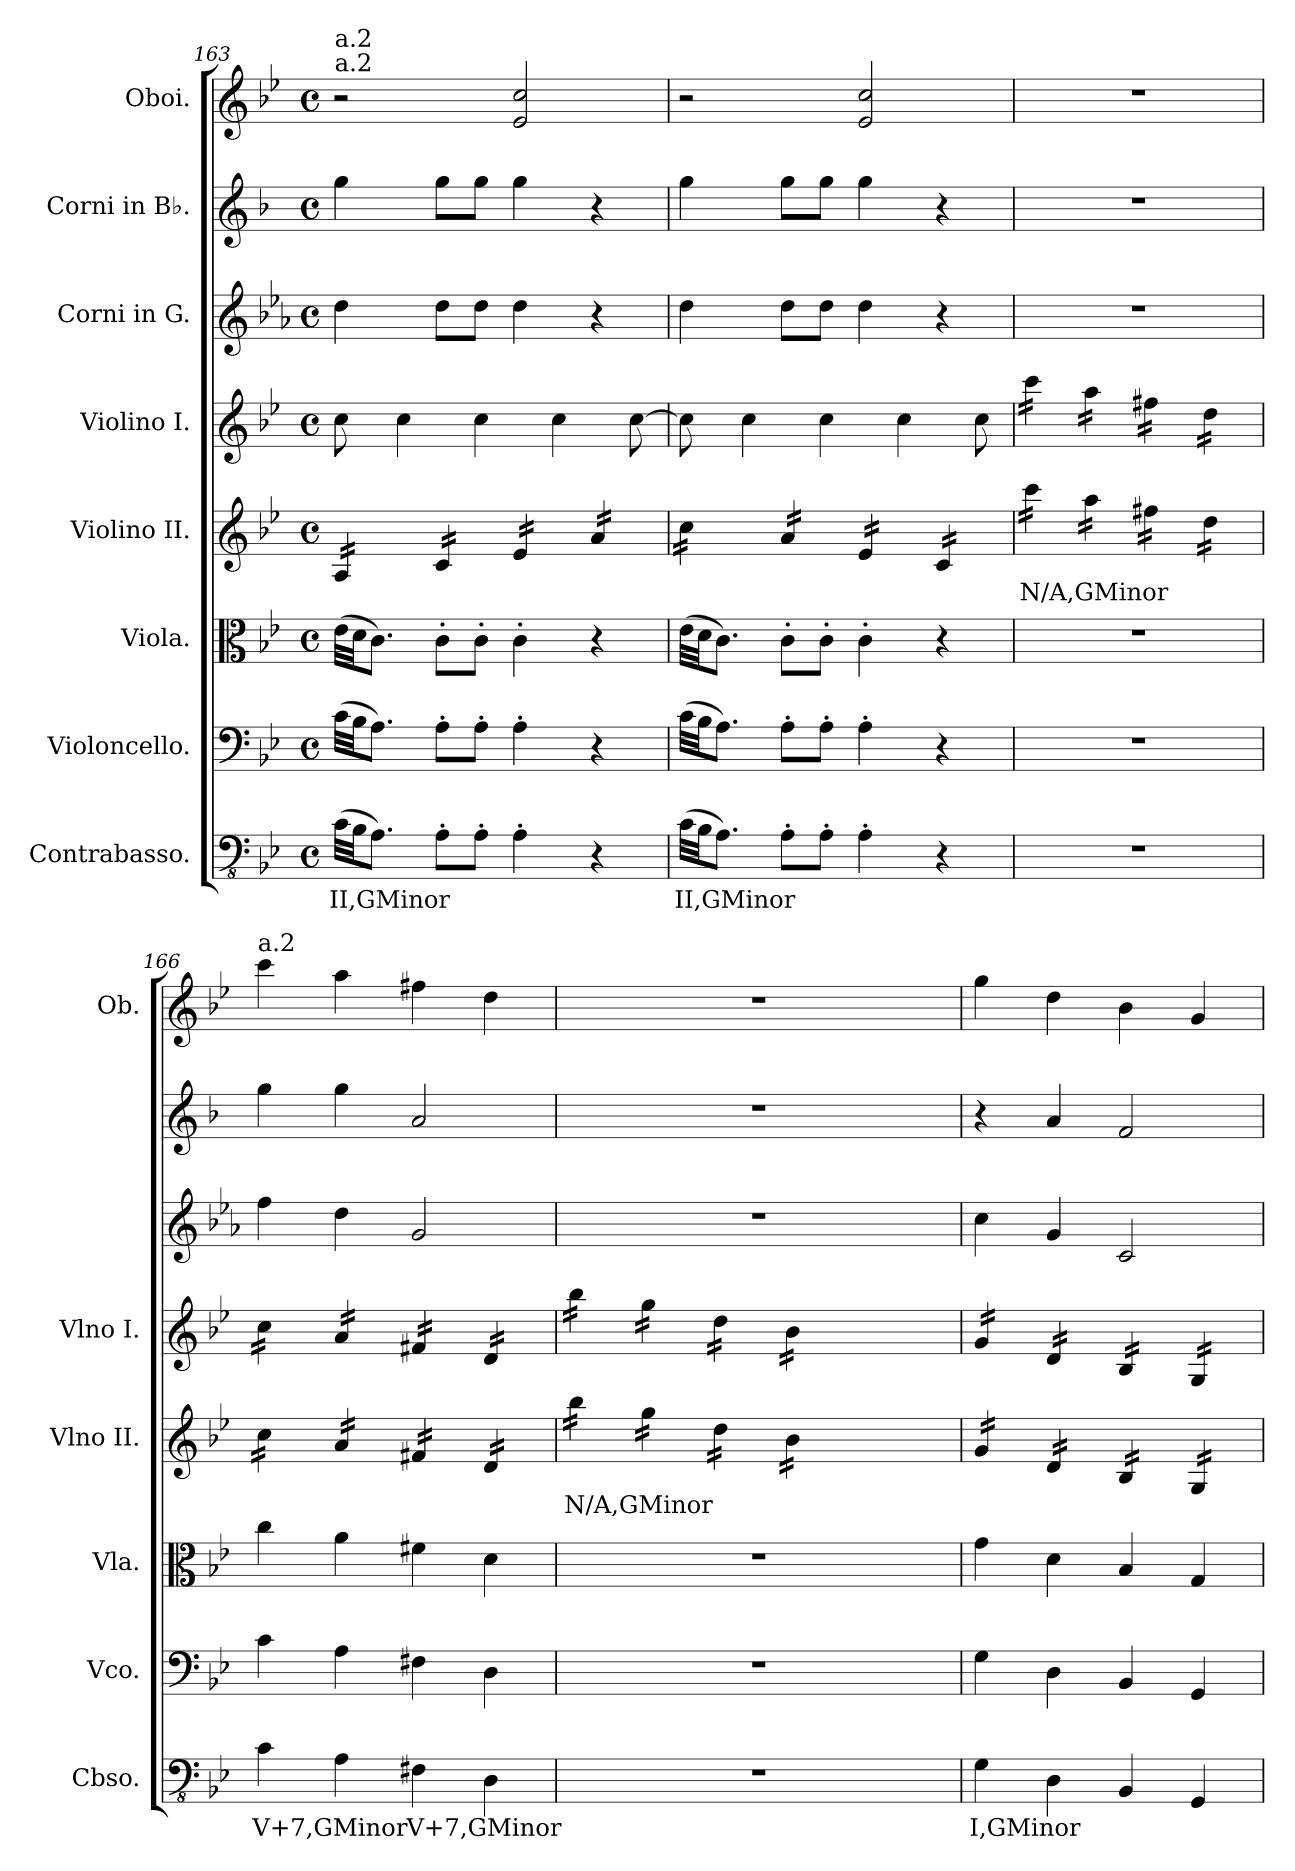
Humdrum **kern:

**kern	**text	**kern	**kern	**kern	**text	**kern	**kern	**kern	**kern
*part8	*part8	*part7	*part6	*part5	*part5	*part4	*part3	*part2	*part1
*staff8	*staff8	*staff7	*staff6	*staff5	*staff5	*staff4	*staff3	*staff2	*staff1
*I"Contrabasso.	*	*I"Violoncello.	*I"Viola.	*I"Violino II.	*	*I"Violino I.	*I"Corni in G.	*I"Corni in B♭.	*I"Oboi.
*I'Cbso.	*	*I'Vco.	*I'Vla.	*I'Vlno II.	*	*I'Vlno I.	*	*	*I'Ob.
*clefFv4	*	*clefF4	*clefC3	*clefG2	*	*clefG2	*clefG2	*clefG2	*clefG2
*	*	*	*	*	*	*	*ITrd3c5	*ITrd4c7	*
*k[b-e-]	*	*k[b-e-]	*k[b-e-]	*k[b-e-]	*	*k[b-e-]	*k[b-e-]	*k[b-e-]	*k[b-e-]
*M4/4	*	*M4/4	*M4/4	*M4/4	*	*M4/4	*M4/4	*M4/4	*M4/4
*met(c)	*	*met(c)	*met(c)	*met(c)	*	*met(c)	*met(c)	*met(c)	*met(c)
=163	=163	=163	=163	=163	=163	=163	=163	=163	=163
!	!	!	!	!	!	!	!	!	!LO:TX:a:t=a.2
!	!	!	!	!	!	!	!	!	!LO:TX:a:t=a.2
*	*	*	*	*tremolo	*	*	*	*	*
(32C\LLL	II,GMinor	(32c\LLL	(32e-\LLL	16A/LL	.	8cc\	4a\	4cc\	2r
32BB-\JJ	.	32B-\JJ	32d\JJ	.	.	.	.	.	.
8.AA\J)	.	8.A\J)	8.c\J)	16A/	.	.	.	.	.
.	.	.	.	16A/	.	4cc\	.	.	.
.	.	.	.	16A/JJ	.	.	.	.	.
8AA'\L	.	8A'\L	8c'\L	16c/LL	.	.	8a\L	8cc\L	.
.	.	.	.	16c/	.	.	.	.	.
8AA'\J	.	8A'\J	8c'\J	16c/	.	4cc\	8a\J	8cc\J	.
.	.	.	.	16c/JJ	.	.	.	.	.
4AA'\	.	4A'\	4c'\	16e-/LL	.	.	4a\	4cc\	2e-/ 2cc/
.	.	.	.	16e-/	.	.	.	.	.
.	.	.	.	16e-/	.	4cc\	.	.	.
.	.	.	.	16e-/JJ	.	.	.	.	.
4r	.	4r	4r	16a/LL	.	.	4r	4r	.
.	.	.	.	16a/	.	.	.	.	.
.	.	.	.	16a/	.	[8cc\	.	.	.
.	.	.	.	16a/JJ	.	.	.	.	.
=164	=164	=164	=164	=164	=164	=164	=164	=164	=164
(32C\LLL	II,GMinor	(32c\LLL	(32e-\LLL	16cc\LL	.	8cc\]	4a\	4cc\	2r
32BB-\JJ	.	32B-\JJ	32d\JJ	.	.	.	.	.	.
8.AA\J)	.	8.A\J)	8.c\J)	16cc\	.	.	.	.	.
.	.	.	.	16cc\	.	4cc\	.	.	.
.	.	.	.	16cc\JJ	.	.	.	.	.
8AA'\L	.	8A'\L	8c'\L	16a/LL	.	.	8a\L	8cc\L	.
.	.	.	.	16a/	.	.	.	.	.
8AA'\J	.	8A'\J	8c'\J	16a/	.	4cc\	8a\J	8cc\J	.
.	.	.	.	16a/JJ	.	.	.	.	.
4AA'\	.	4A'\	4c'\	16e-/LL	.	.	4a\	4cc\	2e-/ 2cc/
.	.	.	.	16e-/	.	.	.	.	.
.	.	.	.	16e-/	.	4cc\	.	.	.
.	.	.	.	16e-/JJ	.	.	.	.	.
4r	.	4r	4r	16c/LL	.	.	4r	4r	.
.	.	.	.	16c/	.	.	.	.	.
.	.	.	.	16c/	.	8cc\	.	.	.
.	.	.	.	16c/JJ	.	.	.	.	.
=165	=165	=165	=165	=165	=165	=165	=165	=165	=165
*	*	*	*	*	*	*tremolo	*	*	*
1r	.	1r	1r	16ccc\LL	N/A,GMinor	16ccc\LL	1r	1r	1r
.	.	.	.	16ccc\	.	16ccc\	.	.	.
.	.	.	.	16ccc\	.	16ccc\	.	.	.
.	.	.	.	16ccc\JJ	.	16ccc\JJ	.	.	.
.	.	.	.	16aa\LL	.	16aa\LL	.	.	.
.	.	.	.	16aa\	.	16aa\	.	.	.
.	.	.	.	16aa\	.	16aa\	.	.	.
.	.	.	.	16aa\JJ	.	16aa\JJ	.	.	.
.	.	.	.	16ff#X\LL	.	16ff#X\LL	.	.	.
.	.	.	.	16ff#X\	.	16ff#X\	.	.	.
.	.	.	.	16ff#X\	.	16ff#X\	.	.	.
.	.	.	.	16ff#X\JJ	.	16ff#X\JJ	.	.	.
.	.	.	.	16dd\LL	.	16dd\LL	.	.	.
.	.	.	.	16dd\	.	16dd\	.	.	.
.	.	.	.	16dd\	.	16dd\	.	.	.
.	.	.	.	16dd\JJ	.	16dd\JJ	.	.	.
!!LO:LB:g=z
=166	=166	=166	=166	=166	=166	=166	=166	=166	=166
!	!	!	!	!	!	!	!	!	!LO:TX:a:t=a.2
4C\	V+7,GMinor	4c\	4cc\	16cc\LL	.	16cc\LL	4cc\	4cc\	4ccc\
.	.	.	.	16cc\	.	16cc\	.	.	.
.	.	.	.	16cc\	.	16cc\	.	.	.
.	.	.	.	16cc\JJ	.	16cc\JJ	.	.	.
4AA\	.	4A\	4a\	16a/LL	.	16a/LL	4a\	4cc\	4aa\
.	.	.	.	16a/	.	16a/	.	.	.
.	.	.	.	16a/	.	16a/	.	.	.
.	.	.	.	16a/JJ	.	16a/JJ	.	.	.
4FF#X\	V+7,GMinor	4F#X\	4f#X\	16f#X/LL	.	16f#X/LL	2d/	2d/	4ff#X\
.	.	.	.	16f#X/	.	16f#X/	.	.	.
.	.	.	.	16f#X/	.	16f#X/	.	.	.
.	.	.	.	16f#X/JJ	.	16f#X/JJ	.	.	.
4DD\	.	4D\	4d\	16d/LL	.	16d/LL	.	.	4dd\
.	.	.	.	16d/	.	16d/	.	.	.
.	.	.	.	16d/	.	16d/	.	.	.
.	.	.	.	16d/JJ	.	16d/JJ	.	.	.
=167	=167	=167	=167	=167	=167	=167	=167	=167	=167
1r	.	1r	1r	16bb-\LL	N/A,GMinor	16bb-\LL	1r	1r	1r
.	.	.	.	16bb-\	.	16bb-\	.	.	.
.	.	.	.	16bb-\	.	16bb-\	.	.	.
.	.	.	.	16bb-\JJ	.	16bb-\JJ	.	.	.
.	.	.	.	16gg\LL	.	16gg\LL	.	.	.
.	.	.	.	16gg\	.	16gg\	.	.	.
.	.	.	.	16gg\	.	16gg\	.	.	.
.	.	.	.	16gg\JJ	.	16gg\JJ	.	.	.
.	.	.	.	16dd\LL	.	16dd\LL	.	.	.
.	.	.	.	16dd\	.	16dd\	.	.	.
.	.	.	.	16dd\	.	16dd\	.	.	.
.	.	.	.	16dd\JJ	.	16dd\JJ	.	.	.
.	.	.	.	16b-\LL	.	16b-\LL	.	.	.
.	.	.	.	16b-\	.	16b-\	.	.	.
.	.	.	.	16b-\	.	16b-\	.	.	.
.	.	.	.	16b-\JJ	.	16b-\JJ	.	.	.
!!LO:PB:g=z
=168	=168	=168	=168	=168	=168	=168	=168	=168	=168
4GG\	I,GMinor	4G\	4g\	16g/LL	.	16g/LL	4g\	4r	4gg\
.	.	.	.	16g/	.	16g/	.	.	.
.	.	.	.	16g/	.	16g/	.	.	.
.	.	.	.	16g/JJ	.	16g/JJ	.	.	.
4DD\	.	4D\	4d\	16d/LL	.	16d/LL	4d/	4d/	4dd\
.	.	.	.	16d/	.	16d/	.	.	.
.	.	.	.	16d/	.	16d/	.	.	.
.	.	.	.	16d/JJ	.	16d/JJ	.	.	.
4BBB-/	.	4BB-/	4B-/	16B-/LL	.	16B-/LL	2G/	2B-/	4b-\
.	.	.	.	16B-/	.	16B-/	.	.	.
.	.	.	.	16B-/	.	16B-/	.	.	.
.	.	.	.	16B-/JJ	.	16B-/JJ	.	.	.
4GGG/	.	4GG/	4G/	16G/LL	.	16G/LL	.	.	4g/
.	.	.	.	16G/	.	16G/	.	.	.
.	.	.	.	16G/	.	16G/	.	.	.
.	.	.	.	16G/JJ	.	16G/JJ	.	.	.
*	*	*	*	*	*	*Xtremolo	*	*	*
*	*	*	*	*Xtremolo	*	*	*	*	*
=	=	=	=	=	=	=	=	=	=
*-	*-	*-	*-	*-	*-	*-	*-	*-	*-
